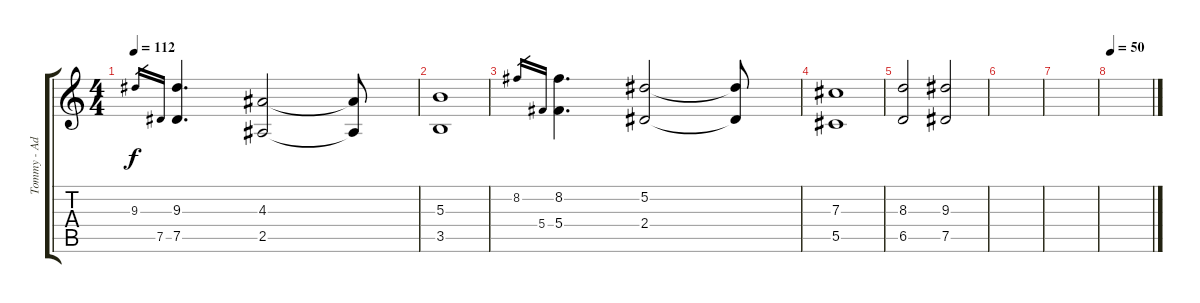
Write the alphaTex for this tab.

\track ("Tommy - Additional Guitar" "Tommy - Ad") {instrument distortionguitar}
\staff {score tabs}
\tuning (Eb4 Bb3 Gb3 Db3 Ab2 Eb2) {hide}
\ts (4 4)
\tempo 112
\clef g2
\ks c
9.3.16{gr dy f} 7.5.16{gr} (9.3 7.5).4{d} (4.3 2.5).2 (4.3{t} 2.5{t}).8 |
(5.3 3.5).1 |
8.2.16{gr} 5.4.16{gr} (8.2 5.4).4{d} (5.2 2.4).2 (5.2{t} 2.4{t}).8 |
(7.3 5.5).1 |
(8.3 6.5).2 (9.3 7.5).2 |
|
|
\tempo 50
